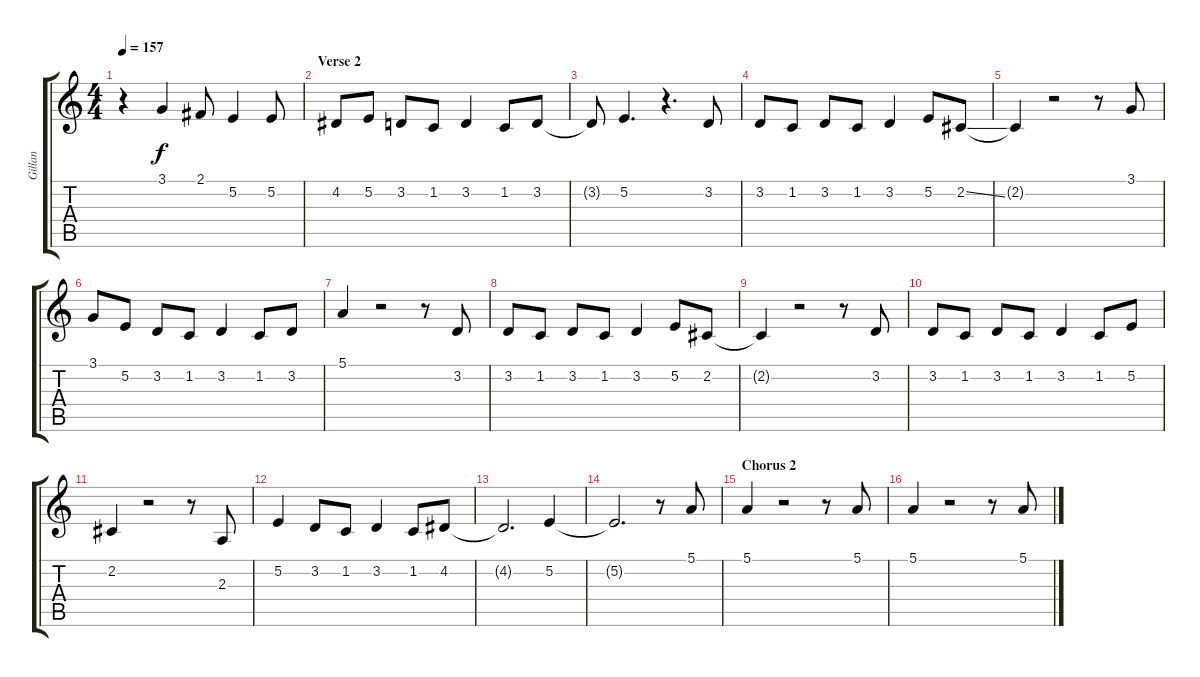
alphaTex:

\track ("Gillan" "Gillan") {instrument baritonesax}
\staff {score tabs}
\tuning (E4 B3 G3 D3 A2 E2) {hide}
\ts (4 4)
\tempo 157
\clef g2
\ks c
r.4{dy f} 3.1.4 2.1.8 5.2.4 5.2.8 |
\section ("" "Verse 2")
4.2.8 5.2.8 3.2.8 1.2.8 3.2.4 1.2.8 3.2.8 |
3.2{t}.8 5.2.4{d} r.4{d} 3.2.8 |
3.2.8 1.2.8 3.2.8 1.2.8 3.2.4 5.2.8 2.2{ss}.8 |
2.2{t}.4 r.2 r.8 3.1.8 |
3.1.8 5.2.8 3.2.8 1.2.8 3.2.4 1.2.8 3.2.8 |
5.1.4 r.2 r.8 3.2.8 |
3.2.8 1.2.8 3.2.8 1.2.8 3.2.4 5.2.8 2.2.8 |
2.2{t}.4 r.2 r.8 3.2.8 |
3.2.8 1.2.8 3.2.8 1.2.8 3.2.4 1.2.8 5.2.8 |
2.2.4 r.2 r.8 2.3.8 |
5.2.4 3.2.8 1.2.8 3.2.4 1.2.8 4.2.8 |
4.2{t}.2{d} 5.2.4 |
5.2{t}.2{d} r.8 5.1.8 |
\section ("" "Chorus 2")
5.1.4 r.2 r.8 5.1.8 |
5.1.4 r.2 r.8 5.1.8
